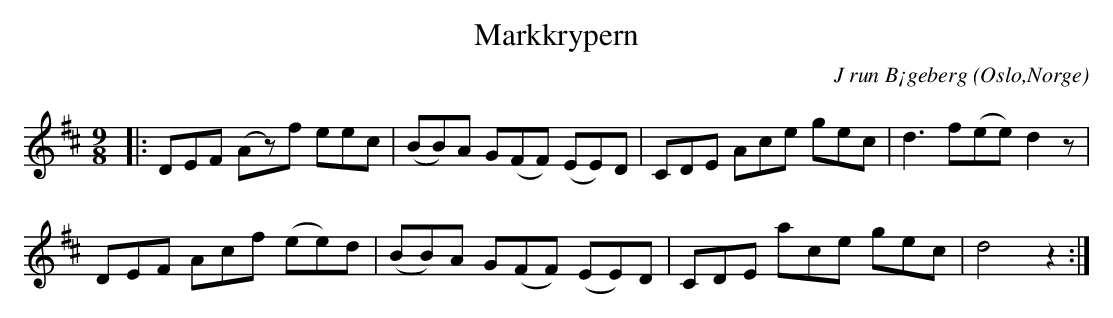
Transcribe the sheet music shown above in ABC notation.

X:1
T:Markkrypern
C:J run B¡geberg
O:Oslo,Norge
M:9/8
L:1/8
K:D
|: DEF (Az)f eec|(BB)A G(FF) (EE)D|CDE Ace gec| d3 f(ee)d2z|
DEF Acf (ee)d| (BB)A G(FF) (EE)D| CDE ace gec|d4z2 :|
